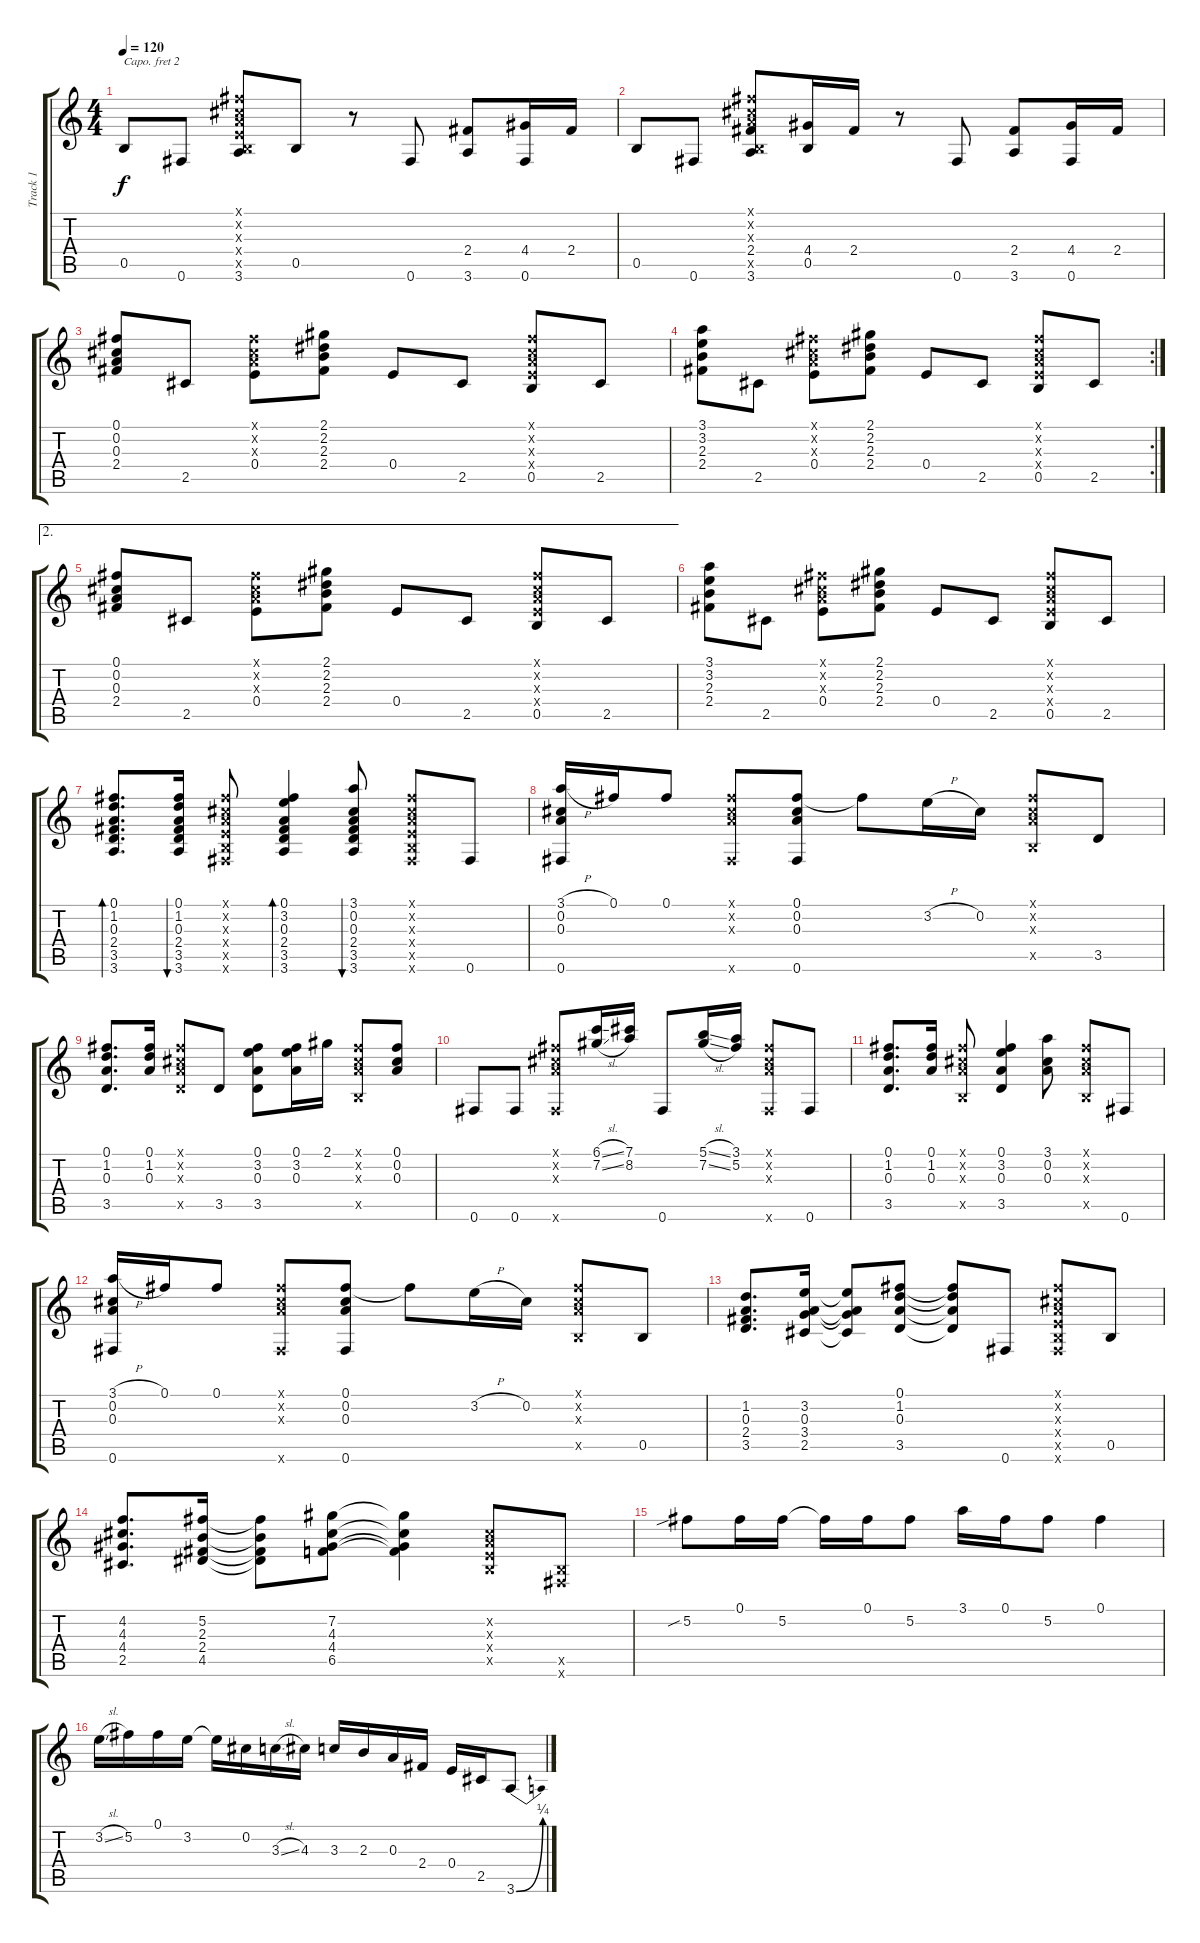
\track ("Track 1" "Track 1") {instrument slapbass1}
\staff {score tabs}
\capo 2
\tuning (E4 B3 G3 D3 A2 E2) {hide}
\ts (4 4)
\tempo 120
\clef g2
\ks c
0.5.8{dy f} 0.6.8 (0.1{x} 0.2{x} 0.3{x} 0.4{x} 0.5{x} 3.6).8 0.5.8 r.8 0.6.8 (2.4 3.6).8 (4.4 0.6).16 2.4.16 |
0.5.8 0.6.8 (0.1{x} 0.2{x} 0.3{x} 2.4 0.5{x} 3.6).8 (4.4 0.5).16 2.4.16 r.8 0.6.8 (2.4 3.6).8 (4.4 0.6).16 2.4.16 |
(0.1 0.2 0.3 2.4).8 2.5.8 (0.1{x} 0.2{x} 0.3{x} 0.4).8 (2.1 2.2 2.3 2.4).8 0.4.8 2.5.8 (0.1{x} 0.2{x} 0.3{x} 0.4{x} 0.5).8 2.5.8 |
\rc 2
(3.1 3.2 2.3 2.4).8 2.5.8 (0.1{x} 0.2{x} 0.3{x} 0.4).8 (2.1 2.2 2.3 2.4).8 0.4.8 2.5.8 (0.1{x} 0.2{x} 0.3{x} 0.4{x} 0.5).8 2.5.8 |
\ae 2
(0.1 0.2 0.3 2.4).8 2.5.8 (0.1{x} 0.2{x} 0.3{x} 0.4).8 (2.1 2.2 2.3 2.4).8 0.4.8 2.5.8 (0.1{x} 0.2{x} 0.3{x} 0.4{x} 0.5).8 2.5.8 |
(3.1 3.2 2.3 2.4).8 2.5.8 (0.1{x} 0.2{x} 0.3{x} 0.4).8 (2.1 2.2 2.3 2.4).8 0.4.8 2.5.8 (0.1{x} 0.2{x} 0.3{x} 0.4{x} 0.5).8 2.5.8 |
(0.1 1.2 0.3 2.4 3.5 3.6).8{d bd 60} (0.1 1.2 0.3 2.4 3.5 3.6).16{bu 60} (0.1{x} 0.2{x} 0.3{x} 0.4{x} 0.5{x} 0.6{x}).8 (0.1 3.2 0.3 2.4 3.5 3.6).4{bd 60} (3.1 0.2 0.3 2.4 3.5 3.6).8{bu 60} (0.1{x} 0.2{x} 0.3{x} 0.4{x} 0.5{x} 0.6{x}).8 0.6.8 |
(3.1{h} 0.2 0.3 0.6).16 0.1.16 0.1.8 (0.1{x} 0.2{x} 0.3{x} 0.6{x}).8 (0.1 0.2 0.3 0.6).8 0.1{t}.8 3.2{h}.16 0.2.16 (0.1{x} 0.2{x} 0.3{x} 0.5{x}).8 3.5.8 |
(0.1 1.2 0.3 3.5).8{d} (0.1 1.2 0.3).16 (0.1{x} 0.2{x} 0.3{x} 3.5{x}).8 3.5.8 (0.1 3.2 0.3 3.5).8 (0.1 3.2 0.3).16 2.1.16 (0.1{x} 0.2{x} 0.3{x} 0.5{x}).8 (0.1 0.2 0.3).8 |
0.6.8 0.6.8 (0.1{x} 0.2{x} 0.3{x} 0.6{x}).8 (6.1{sl} 7.2{sl}).16 (7.1 8.2).16 0.6.8 (5.1{sl} 7.2{sl}).16 (3.1 5.2).16 (0.1{x} 0.2{x} 0.3{x} 0.6{x}).8 0.6.8 |
(0.1 1.2 0.3 3.5).8{d} (0.1 1.2 0.3).16 (0.1{x} 0.2{x} 0.3{x} 0.5{x}).8 (0.1 3.2 0.3 3.5).4 (3.1 0.2 0.3).8 (0.1{x} 0.2{x} 0.3{x} 0.5{x}).8 0.6.8 |
(3.1{h} 0.2 0.3 0.6).16 0.1.16 0.1.8 (0.1{x} 0.2{x} 0.3{x} 0.6{x}).8 (0.1 0.2 0.3 0.6).8 0.1{t}.8 3.2{h}.16 0.2.16 (0.1{x} 0.2{x} 0.3{x} 0.5{x}).8 0.5.8 |
(1.2 0.3 2.4 3.5).8{d} (3.2 0.3 3.4 2.5).16 (3.2{t} 0.3{t} 3.4{t} 2.5{t}).8 (0.1 1.2 0.3 3.5).8 (0.1{t} 1.2{t} 0.3{t} 3.5{t}).8 0.6.8 (0.1{x} 0.2{x} 0.3{x} 0.4{x} 0.5{x} 0.6{x}).8 0.5.8 |
(4.2 4.3 4.4 2.5).8{d} (5.2 2.3 2.4 4.5).16 (5.2{t} 2.3{t} 2.4{t} 4.5{t}).8 (7.2 4.3 4.4 6.5).8 (7.2{t} 4.3{t} 4.4{t} 6.5{t}).4 (0.2{x} 0.3{x} 0.4{x} 0.5{x}).8 (0.5{x} 0.6{x}).8 |
5.2{sib}.8 0.1.16 5.2.16 5.2{t}.16 0.1.16 5.2.8 3.1.16 0.1.16 5.2.8 0.1.4 |
3.2{sl}.16 5.2.16 0.1.16 3.2.16 3.2{t}.16 0.2.16 3.3{sl}.16 4.3.16 3.3.16 2.3.16 0.3.16 2.4.16 0.4.16 2.5.16 3.6{be (bend 0 0 60 1)}.8
